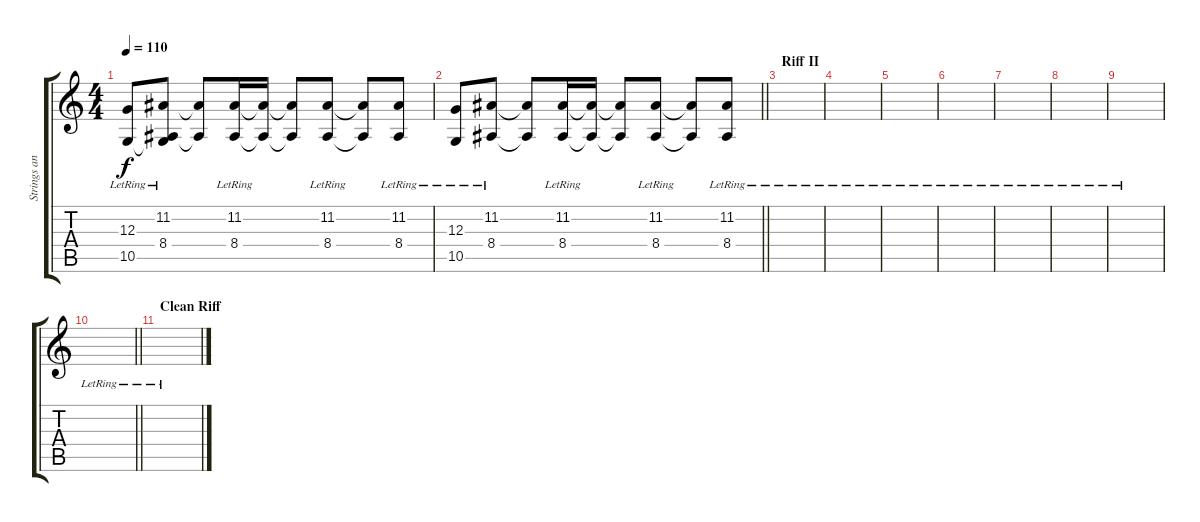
\track ("Strings and Vocals" "Strings an") {instrument stringensemble1}
\staff {score tabs}
\tuning (E4 B3 G3 D3 A2 E2) {hide}
\ts (4 4)
\tempo 110
\clef g2
\ks c
(12.3{lr} 10.5).8{dy f} (11.2{lr} 8.4 10.5{t}).8 (11.2{t} 8.4{t}).8 (11.2{lr} 8.4).16 (11.2{t} 8.4{t}).16 (11.2{t} 8.4{t}).8 (11.2{lr} 8.4).8 (11.2{t} 8.4{t}).8 (11.2{lr} 8.4).8 |
\barLineRight lightlight
(12.3{lr} 10.5).8 (11.2{lr} 8.4).8 (11.2{t} 8.4{t}).8 (11.2{lr} 8.4).16 (11.2{t} 8.4{t}).16 (11.2{t} 8.4{t}).8 (11.2{lr} 8.4).8 (11.2{t} 8.4{t}).8 (11.2{lr} 8.4).8 |
\section ("" "Riff II")
|
|
|
|
|
|
|
\barLineRight lightlight
|
\section ("" "Clean Riff")
